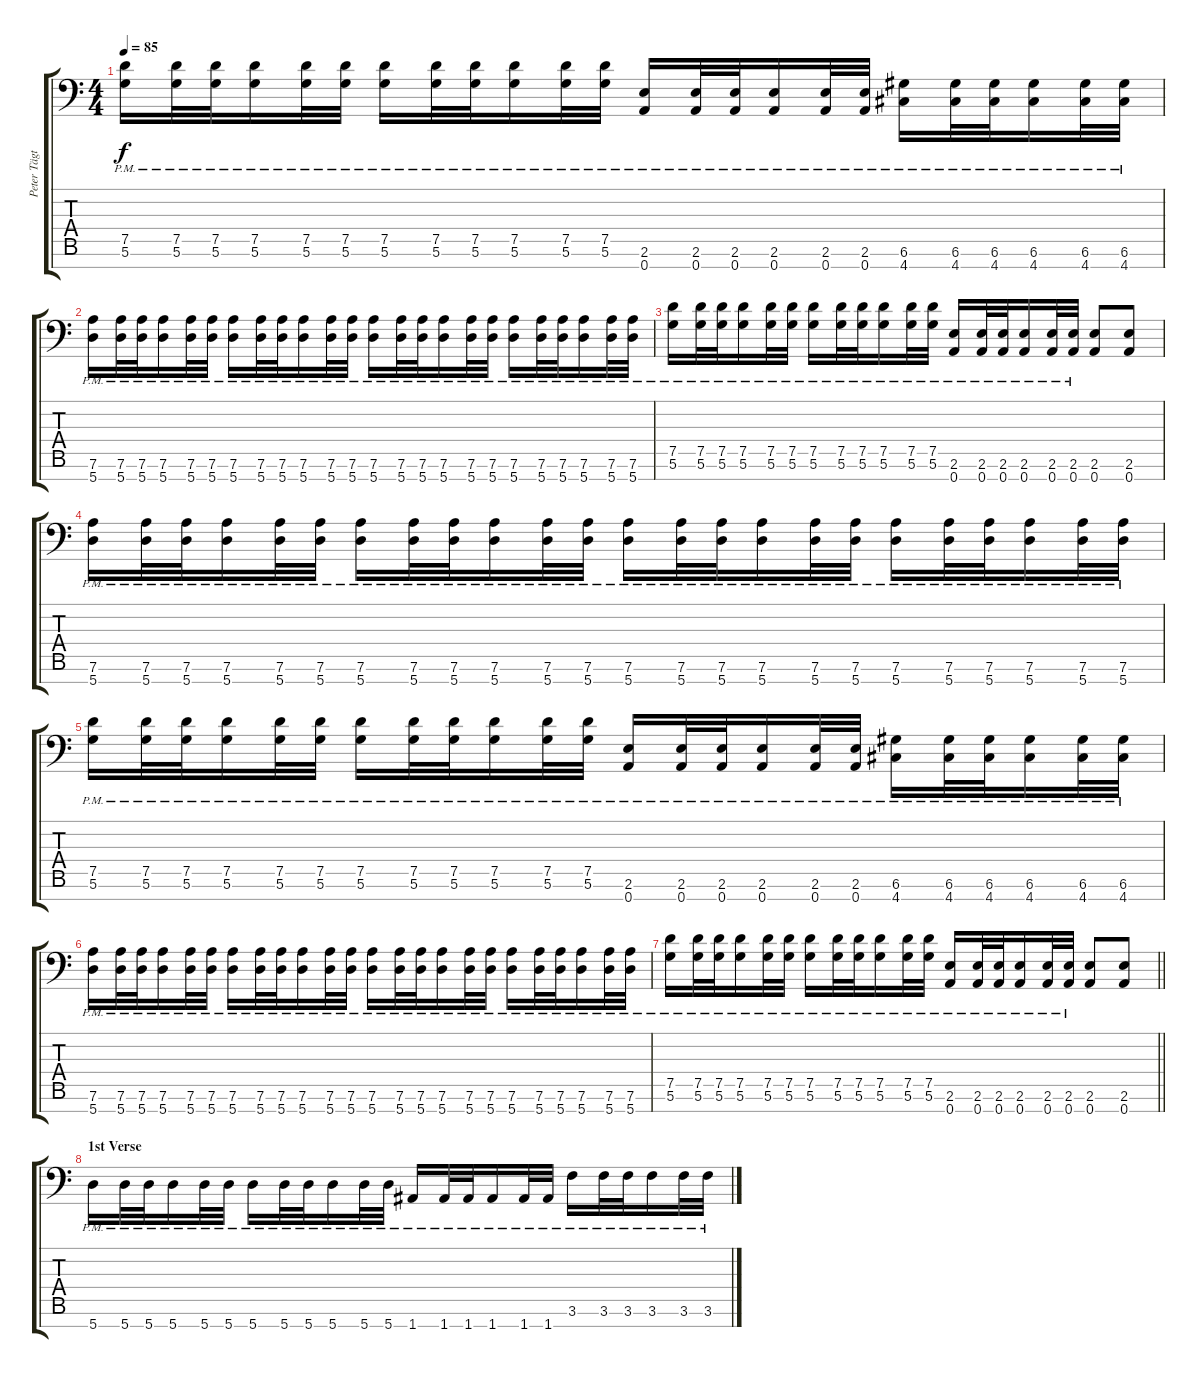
\track ("Peter Tägtgren (7 string guitar)" "Peter Tägt") {instrument overdrivenguitar}
\staff {score tabs}
\tuning (D4 A3 F3 C3 G2 D2 A1) {hide}
\ts (4 4)
\tempo 85
\clef f4
\ks c
(7.5 5.6{pm}).16{dy f} (7.5 5.6{pm}).32 (7.5 5.6{pm}).32 (7.5{pm} 5.6{pm}).16 (7.5 5.6{pm}).32 (7.5 5.6{pm}).32 (7.5 5.6{pm}).16 (7.5 5.6{pm}).32 (7.5 5.6{pm}).32 (7.5{pm} 5.6{pm}).16 (7.5 5.6{pm}).32 (7.5 5.6{pm}).32 (2.6{pm} 0.7{pm}).16 (2.6{pm} 0.7{pm}).32 (2.6{pm} 0.7{pm}).32 (2.6 0.7{pm}).16 (2.6{pm} 0.7{pm}).32 (2.6{pm} 0.7{pm}).32 (6.6{pm} 4.7{pm}).16 (6.6{pm} 4.7{pm}).32 (6.6{pm} 4.7{pm}).32 (6.6 4.7{pm}).16 (6.6{pm} 4.7{pm}).32 (6.6{pm} 4.7{pm}).32 |
(7.6{pm} 5.7{pm}).16 (7.6{pm} 5.7{pm}).32 (7.6{pm} 5.7{pm}).32 (7.6{pm} 5.7{pm}).16 (7.6{pm} 5.7{pm}).32 (7.6{pm} 5.7{pm}).32 (7.6{pm} 5.7{pm}).16 (7.6{pm} 5.7{pm}).32 (7.6{pm} 5.7{pm}).32 (7.6{pm} 5.7{pm}).16 (7.6{pm} 5.7{pm}).32 (7.6{pm} 5.7{pm}).32 (7.6{pm} 5.7{pm}).16 (7.6{pm} 5.7{pm}).32 (7.6{pm} 5.7{pm}).32 (7.6{pm} 5.7{pm}).16 (7.6{pm} 5.7{pm}).32 (7.6{pm} 5.7{pm}).32 (7.6{pm} 5.7{pm}).16 (7.6{pm} 5.7{pm}).32 (7.6{pm} 5.7{pm}).32 (7.6{pm} 5.7{pm}).16 (7.6{pm} 5.7{pm}).32 (7.6{pm} 5.7{pm}).32 |
(7.5 5.6{pm}).16 (7.5 5.6{pm}).32 (7.5 5.6{pm}).32 (7.5{pm} 5.6{pm}).16 (7.5 5.6{pm}).32 (7.5 5.6{pm}).32 (7.5 5.6{pm}).16 (7.5 5.6{pm}).32 (7.5 5.6{pm}).32 (7.5{pm} 5.6{pm}).16 (7.5 5.6{pm}).32 (7.5 5.6{pm}).32 (2.6{pm} 0.7{pm}).16 (2.6{pm} 0.7{pm}).32 (2.6{pm} 0.7{pm}).32 (2.6 0.7{pm}).16 (2.6{pm} 0.7{pm}).32 (2.6{pm} 0.7{pm}).32 (2.6 0.7).8 (2.6 0.7).8 |
(7.6{pm} 5.7{pm}).16 (7.6{pm} 5.7{pm}).32 (7.6{pm} 5.7{pm}).32 (7.6{pm} 5.7{pm}).16 (7.6{pm} 5.7{pm}).32 (7.6{pm} 5.7{pm}).32 (7.6{pm} 5.7{pm}).16 (7.6{pm} 5.7{pm}).32 (7.6{pm} 5.7{pm}).32 (7.6{pm} 5.7{pm}).16 (7.6{pm} 5.7{pm}).32 (7.6{pm} 5.7{pm}).32 (7.6{pm} 5.7{pm}).16 (7.6{pm} 5.7{pm}).32 (7.6{pm} 5.7{pm}).32 (7.6{pm} 5.7{pm}).16 (7.6{pm} 5.7{pm}).32 (7.6{pm} 5.7{pm}).32 (7.6{pm} 5.7{pm}).16 (7.6{pm} 5.7{pm}).32 (7.6{pm} 5.7{pm}).32 (7.6{pm} 5.7{pm}).16 (7.6{pm} 5.7{pm}).32 (7.6{pm} 5.7{pm}).32 |
(7.5 5.6{pm}).16 (7.5 5.6{pm}).32 (7.5 5.6{pm}).32 (7.5{pm} 5.6{pm}).16 (7.5 5.6{pm}).32 (7.5 5.6{pm}).32 (7.5 5.6{pm}).16 (7.5 5.6{pm}).32 (7.5 5.6{pm}).32 (7.5{pm} 5.6{pm}).16 (7.5 5.6{pm}).32 (7.5 5.6{pm}).32 (2.6{pm} 0.7{pm}).16 (2.6{pm} 0.7{pm}).32 (2.6{pm} 0.7{pm}).32 (2.6 0.7{pm}).16 (2.6{pm} 0.7{pm}).32 (2.6{pm} 0.7{pm}).32 (6.6{pm} 4.7{pm}).16 (6.6{pm} 4.7{pm}).32 (6.6{pm} 4.7{pm}).32 (6.6 4.7{pm}).16 (6.6{pm} 4.7{pm}).32 (6.6{pm} 4.7{pm}).32 |
(7.6{pm} 5.7{pm}).16 (7.6{pm} 5.7{pm}).32 (7.6{pm} 5.7{pm}).32 (7.6{pm} 5.7{pm}).16 (7.6{pm} 5.7{pm}).32 (7.6{pm} 5.7{pm}).32 (7.6{pm} 5.7{pm}).16 (7.6{pm} 5.7{pm}).32 (7.6{pm} 5.7{pm}).32 (7.6{pm} 5.7{pm}).16 (7.6{pm} 5.7{pm}).32 (7.6{pm} 5.7{pm}).32 (7.6{pm} 5.7{pm}).16 (7.6{pm} 5.7{pm}).32 (7.6{pm} 5.7{pm}).32 (7.6{pm} 5.7{pm}).16 (7.6{pm} 5.7{pm}).32 (7.6{pm} 5.7{pm}).32 (7.6{pm} 5.7{pm}).16 (7.6{pm} 5.7{pm}).32 (7.6{pm} 5.7{pm}).32 (7.6{pm} 5.7{pm}).16 (7.6{pm} 5.7{pm}).32 (7.6{pm} 5.7{pm}).32 |
\barLineRight lightlight
(7.5 5.6{pm}).16 (7.5 5.6{pm}).32 (7.5 5.6{pm}).32 (7.5{pm} 5.6{pm}).16 (7.5 5.6{pm}).32 (7.5 5.6{pm}).32 (7.5 5.6{pm}).16 (7.5 5.6{pm}).32 (7.5 5.6{pm}).32 (7.5{pm} 5.6{pm}).16 (7.5 5.6{pm}).32 (7.5 5.6{pm}).32 (2.6{pm} 0.7{pm}).16 (2.6{pm} 0.7{pm}).32 (2.6{pm} 0.7{pm}).32 (2.6 0.7{pm}).16 (2.6{pm} 0.7{pm}).32 (2.6{pm} 0.7{pm}).32 (2.6 0.7).8 (2.6 0.7).8 |
\section ("" "1st Verse")
5.7{pm}.16 5.7{pm}.32 5.7{pm}.32 5.7{pm}.16 5.7{pm}.32 5.7{pm}.32 5.7{pm}.16 5.7{pm}.32 5.7{pm}.32 5.7{pm}.16 5.7{pm}.32 5.7{pm}.32 1.7{pm}.16 1.7{pm}.32 1.7{pm}.32 1.7{pm}.16 1.7{pm}.32 1.7{pm}.32 3.6{pm}.16 3.6{pm}.32 3.6{pm}.32 3.6{pm}.16 3.6{pm}.32 3.6{pm}.32
